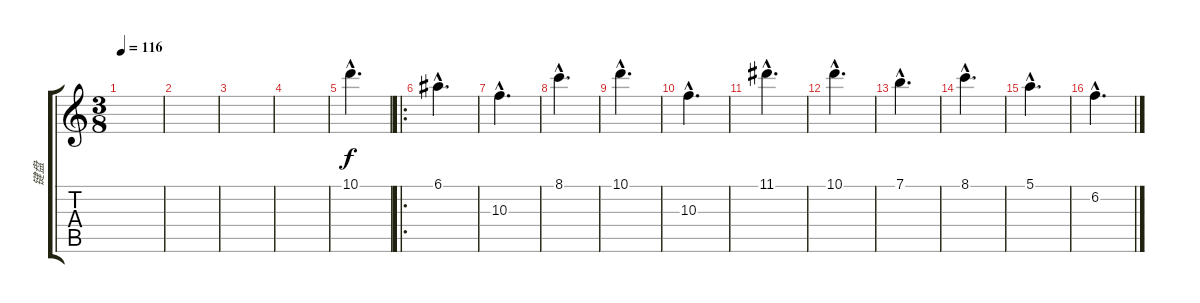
\track ("键盘" "键盘") {instrument acousticguitarnylon}
\staff {score tabs}
\tuning (E4 B3 G3 D3 A2 E2) {hide}
\ts (3 8)
\tempo 116
\clef g2
\ks c
|
|
|
|
10.1{hac}.4{d instrument synthstrings2} |
\ro
6.1{hac}.4{d} |
10.3{hac}.4{d} |
8.1{hac}.4{d} |
10.1{hac}.4{d} |
10.3{hac}.4{d} |
11.1{hac}.4{d} |
10.1{hac}.4{d} |
7.1{hac}.4{d} |
8.1{hac}.4{d} |
5.1{hac}.4{d} |
6.2{hac}.4{d}
